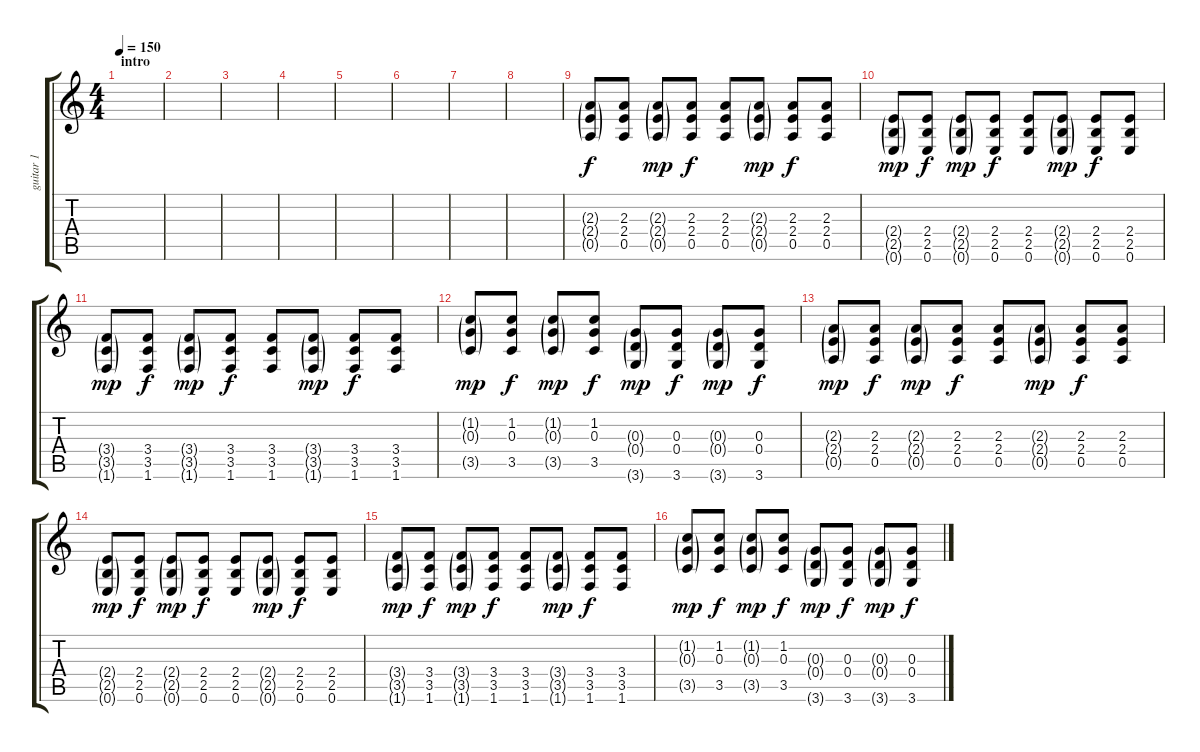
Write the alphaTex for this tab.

\track ("guitar 1" "guitar 1") {instrument distortionguitar}
\staff {score tabs}
\tuning (E4 B3 G3 D3 A2 E2) {hide}
\ts (4 4)
\section ("" "intro")
\tempo 150
\clef g2
\ks c
|
|
|
|
|
|
|
|
(2.3{g} 2.4{g} 0.5{g}).8{volume 16} (2.3 2.4 0.5).8{dy f} (2.3{g} 2.4{g} 0.5{g}).8{dy mp} (2.3 2.4 0.5).8{dy f} (2.3 2.4 0.5).8 (2.3{g} 2.4{g} 0.5{g}).8{dy mp} (2.3 2.4 0.5).8{dy f} (2.3 2.4 0.5).8 |
(2.4{g} 2.5{g} 0.6{g}).8{dy mp} (2.4 2.5 0.6).8{dy f} (2.4{g} 2.5{g} 0.6{g}).8{dy mp} (2.4 2.5 0.6).8{dy f} (2.4 2.5 0.6).8 (2.4{g} 2.5{g} 0.6{g}).8{dy mp} (2.4 2.5 0.6).8{dy f} (2.4 2.5 0.6).8 |
(3.4{g} 3.5{g} 1.6{g}).8{dy mp} (3.4 3.5 1.6).8{dy f} (3.4{g} 3.5{g} 1.6{g}).8{dy mp} (3.4 3.5 1.6).8{dy f} (3.4 3.5 1.6).8 (3.4{g} 3.5{g} 1.6{g}).8{dy mp} (3.4 3.5 1.6).8{dy f} (3.4 3.5 1.6).8 |
(1.2{g} 0.3{g} 3.5{g}).8{dy mp} (1.2 0.3 3.5).8{dy f} (1.2{g} 0.3{g} 3.5{g}).8{dy mp} (1.2 0.3 3.5).8{dy f} (0.3{g} 0.4{g} 3.6{g}).8{dy mp} (0.3 0.4 3.6).8{dy f} (0.3{g} 0.4{g} 3.6{g}).8{dy mp} (0.3 0.4 3.6).8{dy f} |
(2.3{g} 2.4{g} 0.5{g}).8{dy mp volume 16} (2.3 2.4 0.5).8{dy f} (2.3{g} 2.4{g} 0.5{g}).8{dy mp} (2.3 2.4 0.5).8{dy f} (2.3 2.4 0.5).8 (2.3{g} 2.4{g} 0.5{g}).8{dy mp} (2.3 2.4 0.5).8{dy f} (2.3 2.4 0.5).8 |
(2.4{g} 2.5{g} 0.6{g}).8{dy mp} (2.4 2.5 0.6).8{dy f} (2.4{g} 2.5{g} 0.6{g}).8{dy mp} (2.4 2.5 0.6).8{dy f} (2.4 2.5 0.6).8 (2.4{g} 2.5{g} 0.6{g}).8{dy mp} (2.4 2.5 0.6).8{dy f} (2.4 2.5 0.6).8 |
(3.4{g} 3.5{g} 1.6{g}).8{dy mp} (3.4 3.5 1.6).8{dy f} (3.4{g} 3.5{g} 1.6{g}).8{dy mp} (3.4 3.5 1.6).8{dy f} (3.4 3.5 1.6).8 (3.4{g} 3.5{g} 1.6{g}).8{dy mp} (3.4 3.5 1.6).8{dy f} (3.4 3.5 1.6).8 |
(1.2{g} 0.3{g} 3.5{g}).8{dy mp} (1.2 0.3 3.5).8{dy f} (1.2{g} 0.3{g} 3.5{g}).8{dy mp} (1.2 0.3 3.5).8{dy f} (0.3{g} 0.4{g} 3.6{g}).8{dy mp} (0.3 0.4 3.6).8{dy f} (0.3{g} 0.4{g} 3.6{g}).8{dy mp} (0.3 0.4 3.6).8{dy f}
